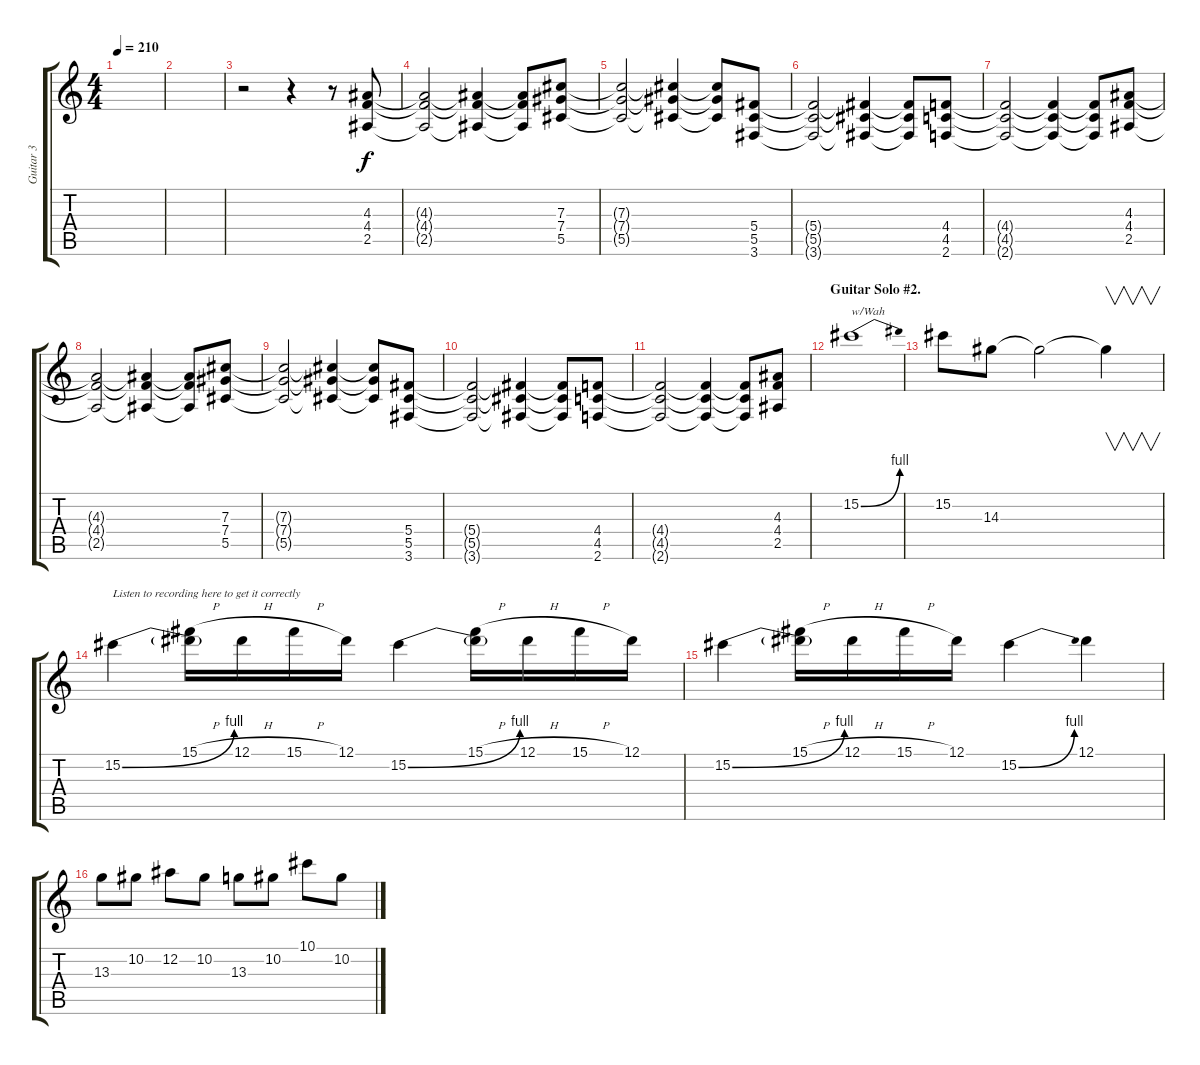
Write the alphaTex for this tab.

\track ("Guitar 3" "Guitar 3") {instrument overdrivenguitar}
\staff {score tabs}
\tuning (Eb4 Bb3 Gb3 Db3 Ab2 Eb2) {hide}
\ts (4 4)
\tempo 210
\clef g2
\ks c
|
|
r.2 r.4 r.8 (4.3 4.4 2.5).8 |
(4.3{t} 4.4{t} 2.5{t}).2 (4.3{t} 4.4{t} 2.5{t}).4 (4.3{t} 4.4{t} 2.5{t}).8 (7.3 7.4 5.5).8 |
(7.3{t} 7.4{t} 5.5{t}).2 (7.3{t} 7.4{t} 5.5{t}).4 (7.3{t} 7.4{t} 5.5{t}).8 (5.4 5.5 3.6).8 |
(5.4{t} 5.5{t} 3.6{t}).2 (5.4{t} 5.5{t} 3.6{t}).4 (5.4{t} 5.5{t} 3.6{t}).8 (4.4 4.5 2.6).8 |
(4.4{t} 4.5{t} 2.6{t}).2 (4.4{t} 4.5{t} 2.6{t}).4 (4.4{t} 4.5{t} 2.6{t}).8 (4.3 4.4 2.5).8 |
(4.3{t} 4.4{t} 2.5{t}).2 (4.3{t} 4.4{t} 2.5{t}).4 (4.3{t} 4.4{t} 2.5{t}).8 (7.3 7.4 5.5).8 |
(7.3{t} 7.4{t} 5.5{t}).2 (7.3{t} 7.4{t} 5.5{t}).4 (7.3{t} 7.4{t} 5.5{t}).8 (5.4 5.5 3.6).8 |
(5.4{t} 5.5{t} 3.6{t}).2 (5.4{t} 5.5{t} 3.6{t}).4 (5.4{t} 5.5{t} 3.6{t}).8 (4.4 4.5 2.6).8 |
(4.4{t} 4.5{t} 2.6{t}).2 (4.4{t} 4.5{t} 2.6{t}).4 (4.4{t} 4.5{t} 2.6{t}).8 (4.3 4.4 2.5).8 |
\section ("" "Guitar Solo #2.")
15.2{be (bend 0 0 60 4)}.1{txt "w/Wah"} |
15.2.8 14.3.8 14.3{t}.2 14.3{t}.4{v} |
15.2{be (bend 0 0 60 4)}.4{txt "Listen to recording here to get it correctly"} (15.1{h} 15.2{t}).16 12.1{h}.16 15.1{h}.16 12.1.16 15.2{be (bend 0 0 60 4)}.4 (15.1{h} 15.2{t}).16 12.1{h}.16 15.1{h}.16 12.1.16 |
15.2{be (bend 0 0 60 4)}.4 (15.1{h} 15.2{t}).16 12.1{h}.16 15.1{h}.16 12.1.16 15.2{be (bend 0 0 60 4)}.4 12.1.4 |
13.3.8 10.2.8 12.2.8 10.2.8 13.3.8 10.2.8 10.1.8 10.2.8
